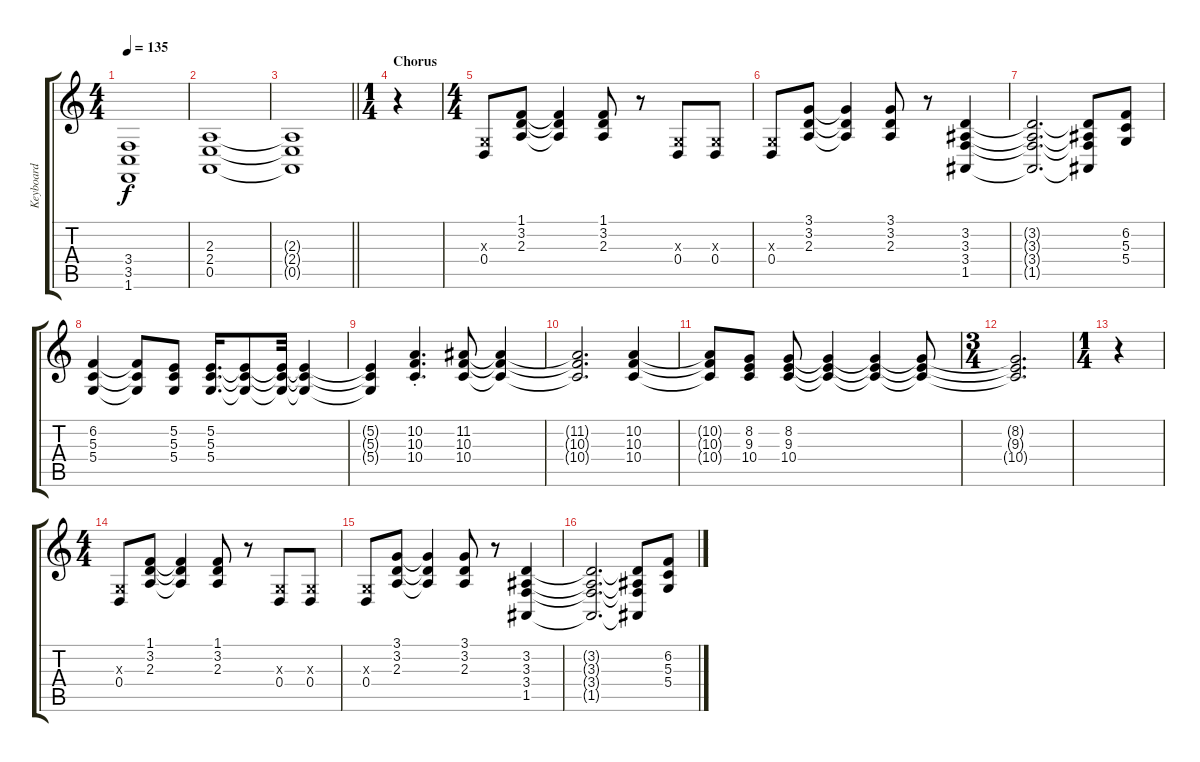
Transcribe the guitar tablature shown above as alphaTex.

\track ("Keyboard" "Keyboard") {instrument synthstrings1}
\staff {score tabs}
\tuning (E4 B3 G3 D3 A2 E2) {hide}
\ts (4 4)
\tempo 135
\clef g2
\ks c
(3.4 3.5 1.6).1{dy f} |
(2.3 2.4 0.5).1 |
\barLineRight lightlight
(2.3{t} 2.4{t} 0.5{t}).1 |
\ts (1 4)
\section ("" "Chorus")
r.4 |
\ts (4 4)
(0.3{x} 0.4).8 (1.1 3.2 2.3).8 (1.1{t} 3.2{t} 2.3{t}).4 (1.1 3.2 2.3).8 r.8 (0.3{x} 0.4).8 (0.3{x} 0.4).8 |
(0.3{x} 0.4).8 (3.1 3.2 2.3).8 (3.1{t} 3.2{t} 2.3{t}).4 (3.1 3.2 2.3).8 r.8 (3.2 3.3 3.4 1.5).4 |
(3.2{t} 3.3{t} 3.4{t} 1.5{t}).2{d} (3.2{t} 3.3{t} 3.4{t} 1.5{t}).8 (6.2 5.3 5.4).8 |
(6.2 5.3 5.4).4 (6.2{t} 5.3{t} 5.4{t}).8 (5.2 5.3 5.4).8 (5.2 5.3 5.4).16{d} (5.2{t} 5.3{t} 5.4{t}).8 (5.2{t} 5.3{t} 5.4{t}).32 (5.2{t} 5.3{t} 5.4{t}).4 |
(5.2{t} 5.3{t} 5.4{t}).4 (10.2{st} 10.3{st} 10.4{st}).4{d} (11.2 10.3 10.4).8 (11.2{t} 10.3{t} 10.4{t}).4 |
(11.2{t} 10.3{t} 10.4{t}).2{d} (10.2 10.3 10.4).4 |
(10.2{t} 10.3{t} 10.4{t}).8 (8.2 9.3 10.4).8 (8.2 9.3 10.4).8 (8.2{t} 9.3{t} 10.4{t}).4 (8.2{t} 9.3{t} 10.4{t}).4 (8.2{t} 9.3{t} 10.4{t}).8 |
\ts (3 4)
(8.2{t} 9.3{t} 10.4{t}).2{d} |
\ts (1 4)
r.4 |
\ts (4 4)
(0.3{x} 0.4).8 (1.1 3.2 2.3).8 (1.1{t} 3.2{t} 2.3{t}).4 (1.1 3.2 2.3).8 r.8 (0.3{x} 0.4).8 (0.3{x} 0.4).8 |
(0.3{x} 0.4).8 (3.1 3.2 2.3).8 (3.1{t} 3.2{t} 2.3{t}).4 (3.1 3.2 2.3).8 r.8 (3.2 3.3 3.4 1.5).4 |
(3.2{t} 3.3{t} 3.4{t} 1.5{t}).2{d} (3.2{t} 3.3{t} 3.4{t} 1.5{t}).8 (6.2 5.3 5.4).8
